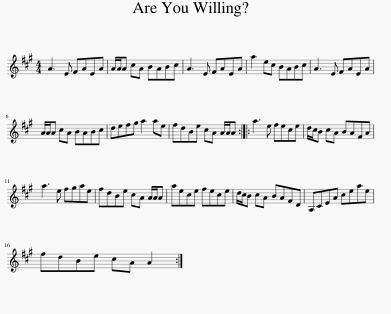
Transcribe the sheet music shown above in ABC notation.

X:1
L:1/8
M:4/4
I:linebreak $
K:A
V:1 treble
V:1
 A3 E FAEA | A/A/A cA BABc | A3 E FAEA | a2 ec BABc | A3 E FAEA |$ %5
 A/A/A cA BABc | defg a2 ae | fdBe cA A/A/A :: a3 e fece | d/c/B cA BAFA |$ %10
 a3 e fgae | fdBe cA A/A/A | aece fece | d/c/B cA BAFD | A,CEA ceae |$ %15
 fdBe cA A2 :| %16
